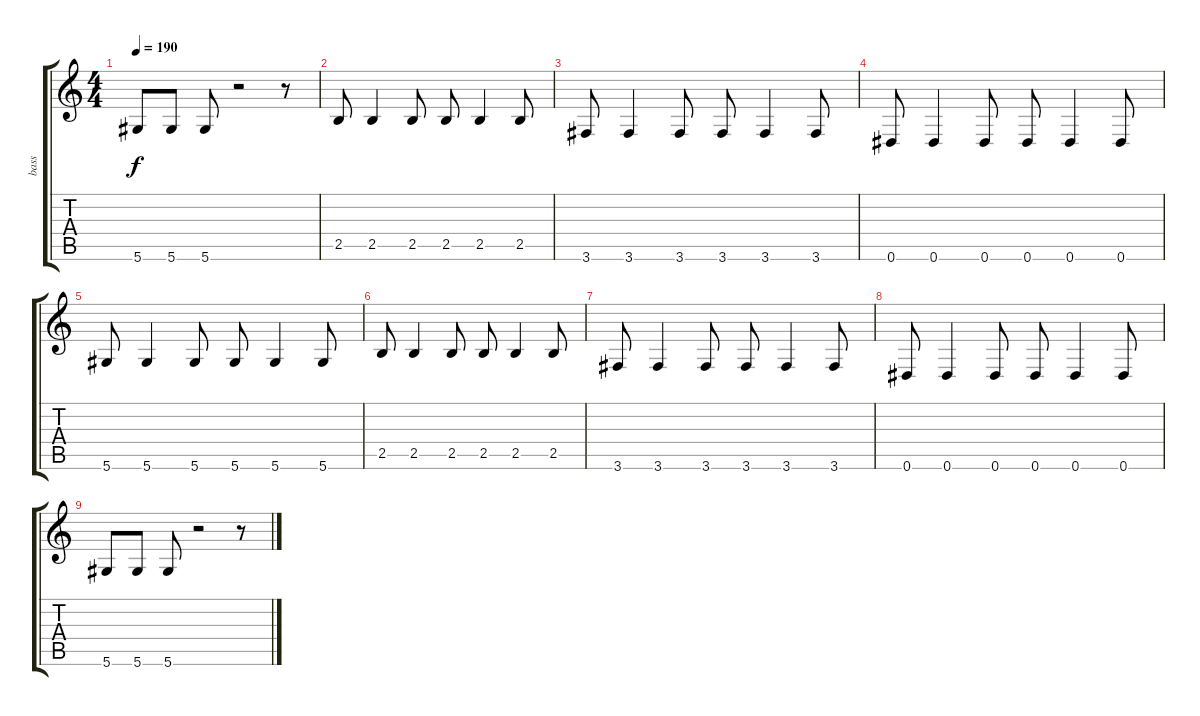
\track ("bass" "bass") {instrument electricbassfinger}
\staff {score tabs}
\tuning (E4 B3 G3 D3 A2 Eb2) {hide}
\ts (4 4)
\tempo 190
\clef g2
\ks c
5.6.8{dy f} 5.6.8 5.6.8 r.2 r.8 |
2.5.8 2.5.4 2.5.8 2.5.8 2.5.4 2.5.8 |
3.6.8 3.6.4 3.6.8 3.6.8 3.6.4 3.6.8 |
0.6.8 0.6.4 0.6.8 0.6.8 0.6.4 0.6.8 |
5.6.8 5.6.4 5.6.8 5.6.8 5.6.4 5.6.8 |
2.5.8 2.5.4 2.5.8 2.5.8 2.5.4 2.5.8 |
3.6.8 3.6.4 3.6.8 3.6.8 3.6.4 3.6.8 |
0.6.8 0.6.4 0.6.8 0.6.8 0.6.4 0.6.8 |
5.6.8 5.6.8 5.6.8 r.2 r.8
